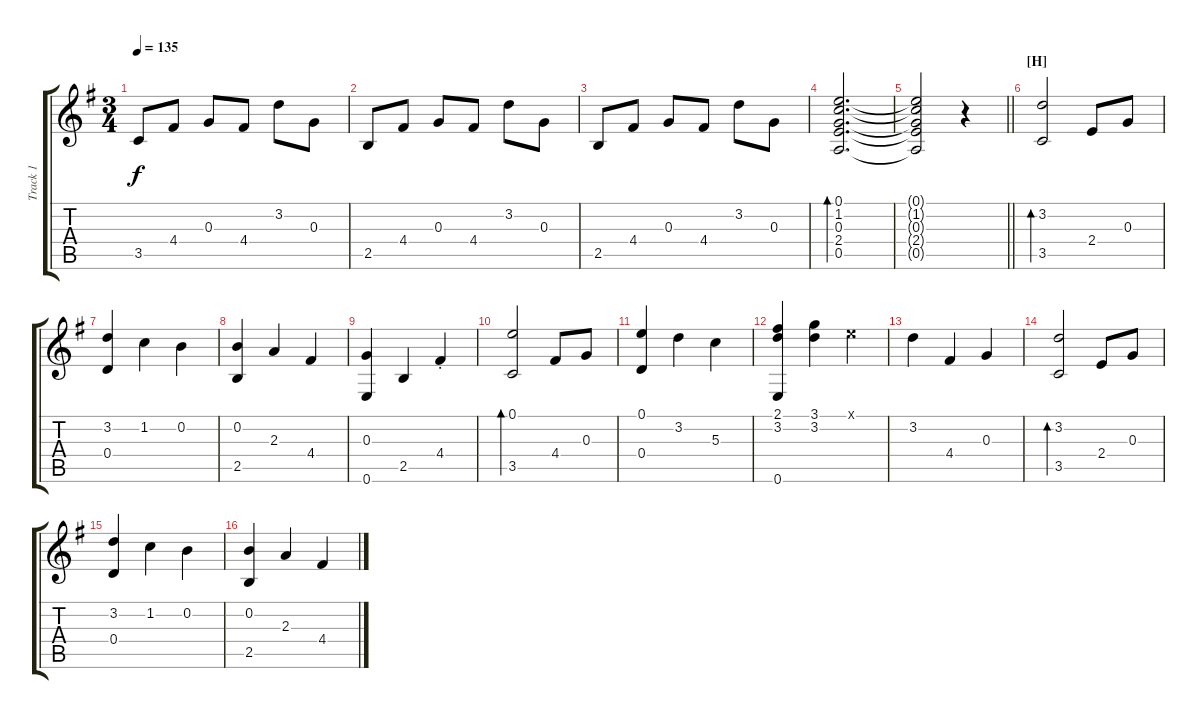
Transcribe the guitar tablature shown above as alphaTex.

\track ("Track 1" "Track 1") {instrument acousticguitarsteel}
\staff {score tabs}
\tuning (E4 B3 G3 D3 A2 E2) {hide}
\ts (3 4)
\tempo 135
\clef g2
\ks g
3.5.8{dy f} 4.4.8 0.3.8 4.4.8 3.2.8 0.3.8 |
2.5.8 4.4.8 0.3.8 4.4.8 3.2.8 0.3.8 |
2.5.8 4.4.8 0.3.8 4.4.8 3.2.8 0.3.8 |
(0.1 1.2 0.3 2.4 0.5).2{d bd 120} |
\barLineRight lightlight
(0.1{t} 1.2{t} 0.3{t} 2.4{t} 0.5{t}).2 r.4 |
\section ("" "[H]")
(3.2 3.5).2{bd 120} 2.4.8 0.3.8 |
(3.2 0.4).4 1.2.4 0.2.4 |
(0.2 2.5).4 2.3.4 4.4.4 |
(0.3 0.6).4 2.5.4 4.4{st}.4 |
(0.1 3.5).2{bd 120} 4.4.8 0.3.8 |
(0.1 0.4).4 3.2.4 5.3.4 |
(2.1 3.2 0.6).4 (3.1 3.2).4 0.1{x}.4 |
3.2.4 4.4.4 0.3.4 |
(3.2 3.5).2{bd 120} 2.4.8 0.3.8 |
(3.2 0.4).4 1.2.4 0.2.4 |
(0.2 2.5).4 2.3.4 4.4.4
